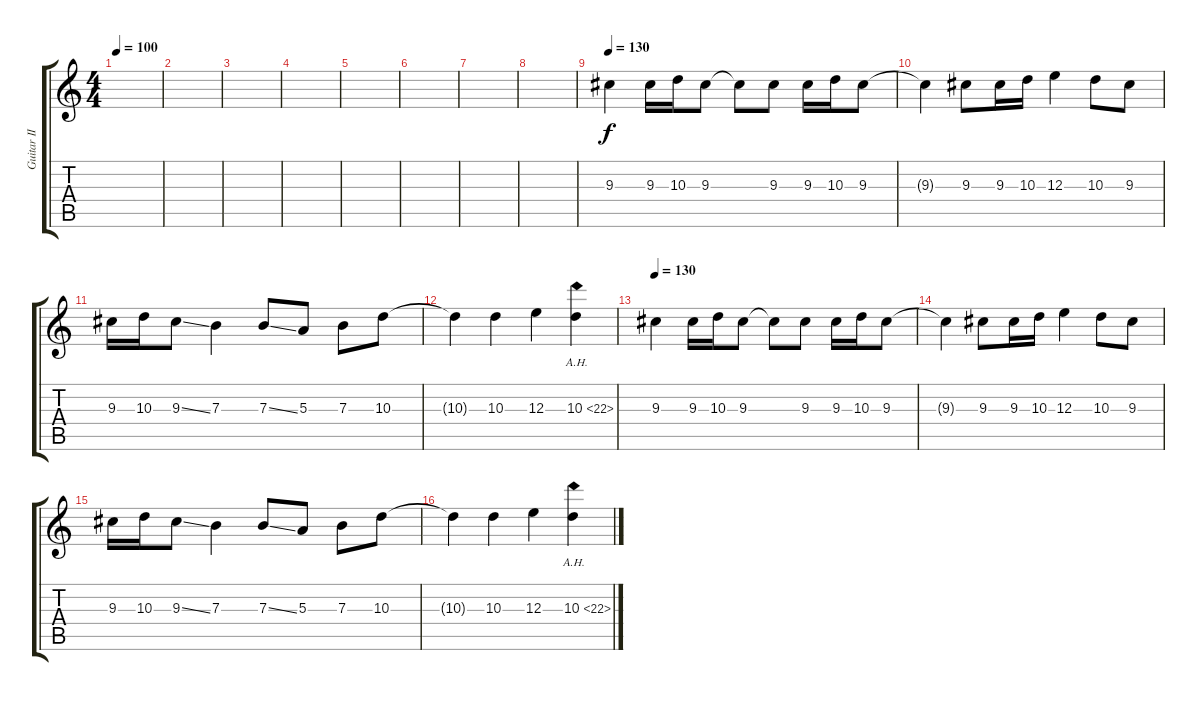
\track ("Guitar II" "Guitar II") {instrument distortionguitar}
\staff {score tabs}
\tuning (Db4 Ab3 E3 B2 Gb2 Db2) {hide}
\ts (4 4)
\tempo 100
\clef g2
\ks c
|
|
|
|
|
|
|
|
\tempo 140
\tempo 130
9.3.4 9.3.16 10.3.16 9.3.8 9.3{t}.8 9.3.8 9.3.16 10.3.16 9.3.8 |
9.3{t}.4 9.3.8 9.3.16 10.3.16 12.3.4 10.3.8 9.3.8 |
9.3.16 10.3.16 9.3{ss}.8 7.3.4 7.3{ss}.8 5.3.8 7.3.8 10.3.8 |
10.3{t}.4 10.3.4 12.3.4 10.3{ah 12}.4 |
\tempo 140
\tempo 130
9.3.4 9.3.16 10.3.16 9.3.8 9.3{t}.8 9.3.8 9.3.16 10.3.16 9.3.8 |
9.3{t}.4 9.3.8 9.3.16 10.3.16 12.3.4 10.3.8 9.3.8 |
9.3.16 10.3.16 9.3{ss}.8 7.3.4 7.3{ss}.8 5.3.8 7.3.8 10.3.8 |
10.3{t}.4 10.3.4 12.3.4 10.3{ah 12}.4
